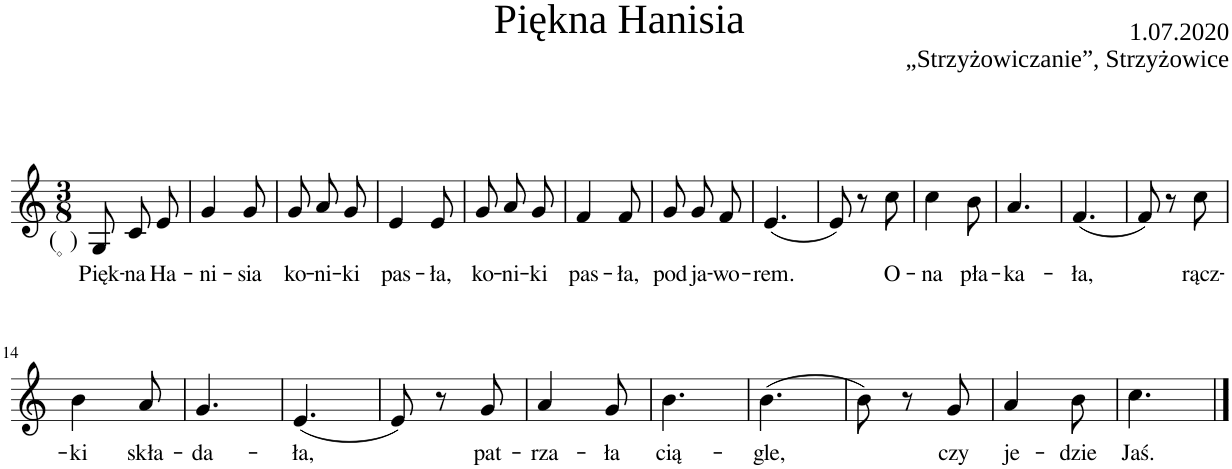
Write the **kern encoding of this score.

**kern	**text
*part1	*part1
*staff1	*staff1
*I"Voce	*
*I'V.	*
*clefG2	*
*k[]	*
*M3/8	*
=1	=1
!	!LO:LY:b
8G/L	Pięk-
!	!LO:LY:b
8c/	-na
!	!LO:LY:b
8e/J	Ha-
=2	=2
!	!LO:LY:b
4g/	-ni-
!	!LO:LY:b
8g/	-sia
=3	=3
!	!LO:LY:b
8g/L	ko-
!	!LO:LY:b
8a/	-ni-
!	!LO:LY:b
8g/J	-ki
=4	=4
!	!LO:LY:b
4e/	pas-
!	!LO:LY:b
8e/	-ła,
=5	=5
!	!LO:LY:b
8g/L	ko-
!	!LO:LY:b
8a/	-ni-
!	!LO:LY:b
8g/J	-ki
=6	=6
!	!LO:LY:b
4f/	pas-
!	!LO:LY:b
8f/	-ła,
=7	=7
!	!LO:LY:b
8g/L	pod
!	!LO:LY:b
8g/	ja-
!	!LO:LY:b
8f/J	-wo-
=8	=8
!	!LO:LY:b
(4.e/	-rem.
=9	=9
8e/)	.
8r	.
!	!LO:LY:b
8cc\	O-
=10	=10
!	!LO:LY:b
4cc\	-na
!	!LO:LY:b
8b\	pła-
=11	=11
!	!LO:LY:b
4.a/	-ka-
=12	=12
!	!LO:LY:b
(4.f/	-ła,
=13	=13
8f/)	.
8r	.
!	!LO:LY:b
8cc\	rącz-
!!LO:LB:g=z
=14	=14
!	!LO:LY:b
4b\	-ki
!	!LO:LY:b
8a/	skła-
=15	=15
!	!LO:LY:b
4.g/	-da-
=16	=16
!	!LO:LY:b
(4.e/	-ła,
=17	=17
8e/)	.
8r	.
!	!LO:LY:b
8g/	pat-
=18	=18
!	!LO:LY:b
4a/	-rza-
!	!LO:LY:b
8g/	-ła
=19	=19
!	!LO:LY:b
4.b\	cią-
=20	=20
!	!LO:LY:b
(4.b\	-gle,
=21	=21
8b\)	.
8r	.
!	!LO:LY:b
8g/	czy
=22	=22
!	!LO:LY:b
4a/	je-
!	!LO:LY:b
8b\	-dzie
=23	=23
!	!LO:LY:b
4.cc\	Jaś.
==	==
*-	*-
